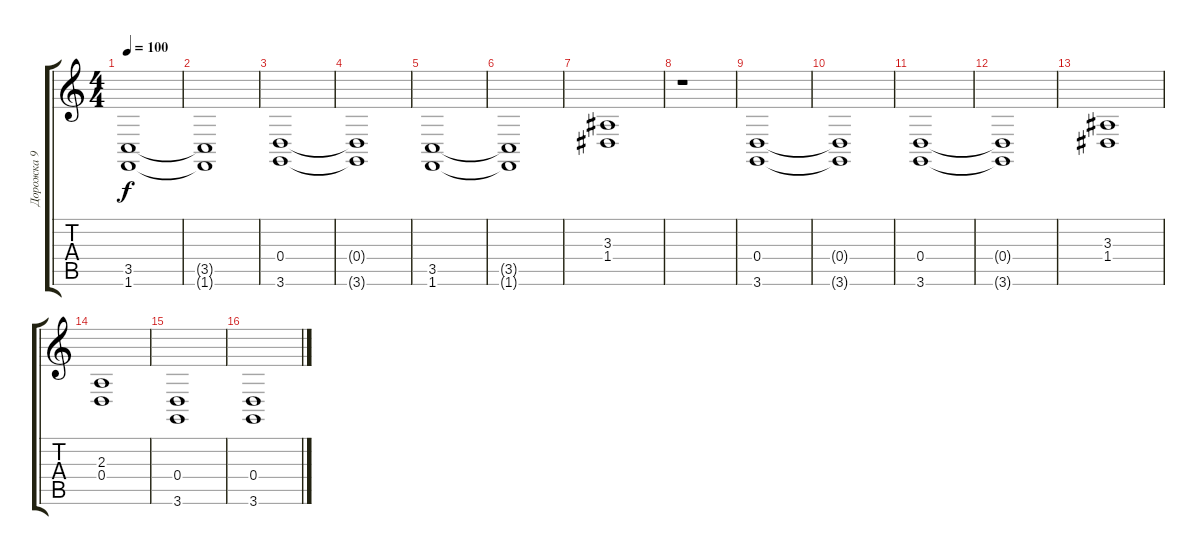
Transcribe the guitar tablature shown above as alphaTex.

\track ("Дорожка 9" "Дорожка 9") {instrument pad2warm}
\staff {score tabs}
\tuning (E4 B3 G3 D3 A2 E2) {hide}
\ts (4 4)
\tempo 100
\clef g2
\ks c
(3.5 1.6).1{dy f} |
(3.5{t} 1.6{t}).1 |
(0.4 3.6).1 |
(0.4{t} 3.6{t}).1 |
(3.5 1.6).1 |
(3.5{t} 1.6{t}).1 |
(3.3 1.4).1 |
r.1 |
(0.4 3.6).1 |
(0.4{t} 3.6{t}).1 |
(0.4 3.6).1 |
(0.4{t} 3.6{t}).1 |
(3.3 1.4).1 |
(2.3 0.4).1 |
(0.4 3.6).1 |
(0.4 3.6).1
